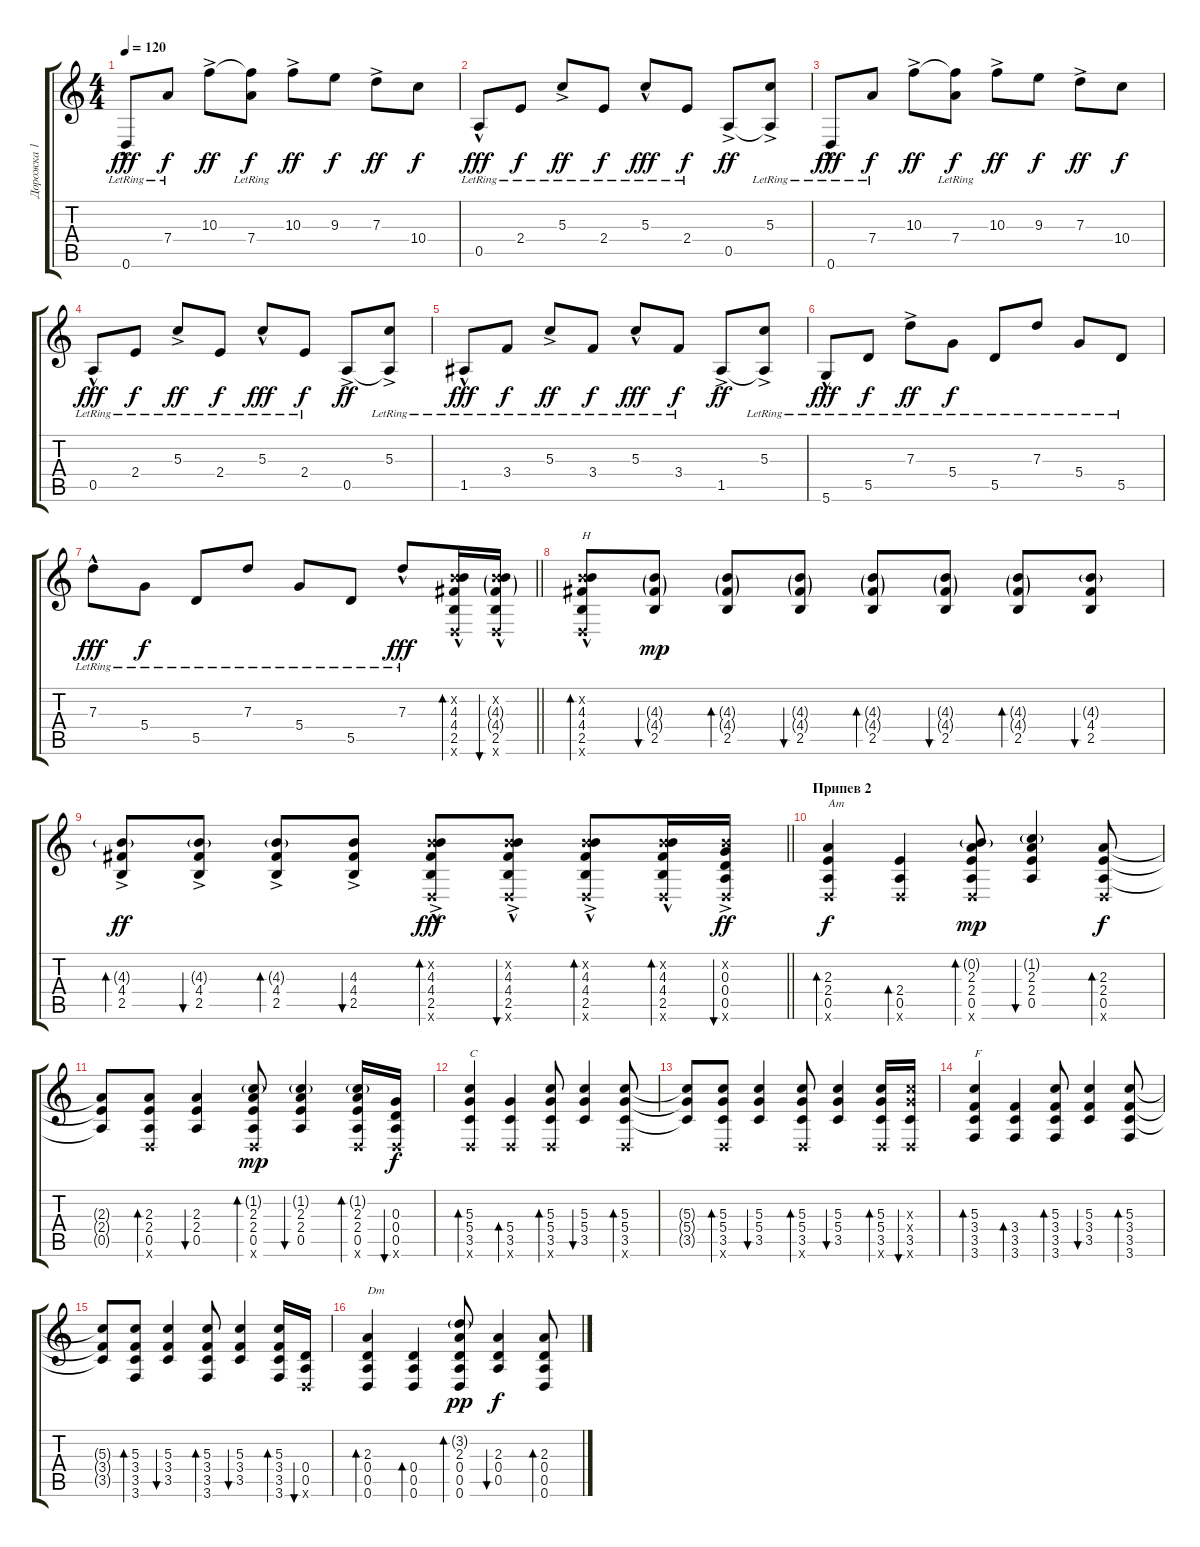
\track ("Дорожка 1" "Дорожка 1") {instrument acousticguitarsteel}
\staff {score tabs}
\tuning (E4 B3 G3 D3 A2 D2) {hide}
\ts (4 4)
\tempo 120
\clef g2
\ks c
0.6{hac lr}.8{dy fff} 7.4{lr}.8{dy f} 10.3{ac}.8{dy ff} (10.3{t} 7.4{lr}).8{dy f} 10.3{ac}.8{dy ff} 9.3.8{dy f} 7.3{ac}.8{dy ff} 10.4.8{dy f} |
0.5{hac lr}.8{dy fff} 2.4{lr}.8{dy f} 5.3{ac lr}.8{dy ff} 2.4{lr}.8{dy f} 5.3{hac lr}.8{dy fff} 2.4{lr}.8{dy f} 0.5{ac}.8{dy ff} (5.3{ac lr} 0.5{t}).8 |
0.6{hac lr}.8{dy fff} 7.4{lr}.8{dy f} 10.3{ac}.8{dy ff} (10.3{t} 7.4{lr}).8{dy f} 10.3{ac}.8{dy ff} 9.3.8{dy f} 7.3{ac}.8{dy ff} 10.4.8{dy f} |
0.5{hac lr}.8{dy fff} 2.4{lr}.8{dy f} 5.3{ac lr}.8{dy ff} 2.4{lr}.8{dy f} 5.3{hac lr}.8{dy fff} 2.4{lr}.8{dy f} 0.5{ac}.8{dy ff} (5.3{ac lr} 0.5{t}).8 |
1.5{hac lr}.8{dy fff} 3.4{lr}.8{dy f} 5.3{ac lr}.8{dy ff} 3.4{lr}.8{dy f} 5.3{hac lr}.8{dy fff} 3.4{lr}.8{dy f} 1.5{ac}.8{dy ff} (5.3{ac lr} 1.5{t}).8 |
5.6{hac lr}.8{dy fff} 5.5{lr}.8{dy f} 7.3{ac lr}.8{dy ff} 5.4{lr}.8{dy f} 5.5{lr}.8 7.3{lr}.8 5.4{lr}.8 5.5{lr}.8 |
\barLineRight lightlight
7.3{hac lr}.8{dy fff} 5.4{lr}.8{dy f} 5.5{lr}.8 7.3{lr}.8 5.4{lr}.8 5.5{lr}.8 7.3{hac lr}.8{dy fff} (0.2{x} 4.3 4.4 2.5{hac} 0.6{x}).16{bd 30} (0.2{x} 4.3{g} 4.4{g} 2.5{hac} 0.6{x}).16{bu 30} |
(0.2{x} 4.3{hac} 4.4{hac} 2.5{hac} 0.6{x}).8{bd 30 txt "H"} (4.3{g} 4.4{g} 2.5).8{bu 30 dy mp} (4.3{g} 4.4{g} 2.5).8{bd 30} (4.3{g} 4.4{g} 2.5).8{bu 30} (4.3{g} 4.4{g} 2.5).8{bd 30} (4.3{g} 4.4{g} 2.5).8{bu 30} (4.3{g} 4.4{g} 2.5).8{bd 30} (4.3{g} 4.4 2.5).8{bu 30} |
\barLineRight lightlight
(4.3{g} 4.4{ac} 2.5{ac}).8{bd 30 dy ff} (4.3{g} 4.4{ac} 2.5{ac}).8{bu 30} (4.3{g} 4.4{ac} 2.5{ac}).8{bd 30} (4.3{ac} 4.4{ac} 2.5{ac}).8{bu 30} (0.2{x} 4.3{ac} 4.4{ac} 2.5{hac} 0.6{x}).8{bd 30 dy fff} (0.2{x} 4.3{ac} 4.4{ac} 2.5{hac} 0.6{x}).8{bu 30} (0.2{x} 4.3{ac} 4.4{hac} 2.5{hac} 0.6{x}).8{bd 30} (0.2{x} 4.3{hac} 4.4 2.5{hac} 0.6{x}).16{bd 30} (0.2{x} 0.3{ac} 0.4{ac} 0.5{ac} 0.6{x}).16{bu 30 dy ff} |
\section ("" "Припев 2")
(2.3 2.4 0.5 0.6{x}).4{bd 30 txt "Am" dy f} (2.4 0.5 0.6{x}).4{bd 30} (0.2{g} 2.3 2.4 0.5 0.6{x}).8{bd 30 dy mp} (1.2{g} 2.3 2.4 0.5).4{bu 30} (2.3 2.4 0.5 0.6{x}).8{bd 30 dy f} |
(2.3{t} 2.4{t} 0.5{t}).8 (2.3 2.4 0.5 0.6{x}).8{bd 30} (2.3 2.4 0.5).4{bu 30} (1.2{g} 2.3 2.4 0.5 0.6{x}).8{bd 30 dy mp} (1.2{g} 2.3 2.4 0.5).4{bu 30} (1.2{g} 2.3 2.4 0.5 0.6{x}).16{bd 30} (0.3 0.4 0.5 0.6{x}).16{bu 30 dy f} |
(5.3 5.4 3.5 0.6{x}).4{bd 30 txt "C"} (5.4 3.5 0.6{x}).4{bd 30} (5.3 5.4 3.5 0.6{x}).8{bd 30} (5.3 5.4 3.5).4{bu 30} (5.3 5.4 3.5 0.6{x}).8{bd 30} |
(5.3{t} 5.4{t} 3.5{t}).8 (5.3 5.4 3.5 0.6{x}).8{bd 30} (5.3 5.4 3.5).4{bu 30} (5.3 5.4 3.5 0.6{x}).8{bd 30} (5.3 5.4 3.5).4{bu 30} (5.3 5.4 3.5 0.6{x}).16{bd 30} (5.3{x} 5.4{x} 3.5 0.6{x}).16{bu 30} |
(5.3 3.4 3.5 3.6).4{bd 30 txt "F"} (3.4 3.5 3.6).4{bd 30} (5.3 3.4 3.5 3.6).8{bd 30} (5.3 3.4 3.5).4{bu 30} (5.3 3.4 3.5 3.6).8{bd 30} |
(5.3{t} 3.4{t} 3.5{t}).8 (5.3 3.4 3.5 3.6).8{bd 30} (5.3 3.4 3.5).4{bu 30} (5.3 3.4 3.5 3.6).8{bd 30} (5.3 3.4 3.5).4{bu 30} (5.3 3.4 3.5 3.6).16{bd 30} (0.4 0.5 0.6{x}).16{bu 30} |
(2.3 0.4 0.5 0.6).4{bd 30 txt "Dm"} (0.4 0.5 0.6).4{bd 30} (3.2{g} 2.3 0.4 0.5 0.6).8{bd 30 dy pp} (2.3 0.4 0.5).4{bu 30 dy f} (2.3 0.4 0.5 0.6).8{bd 30}
